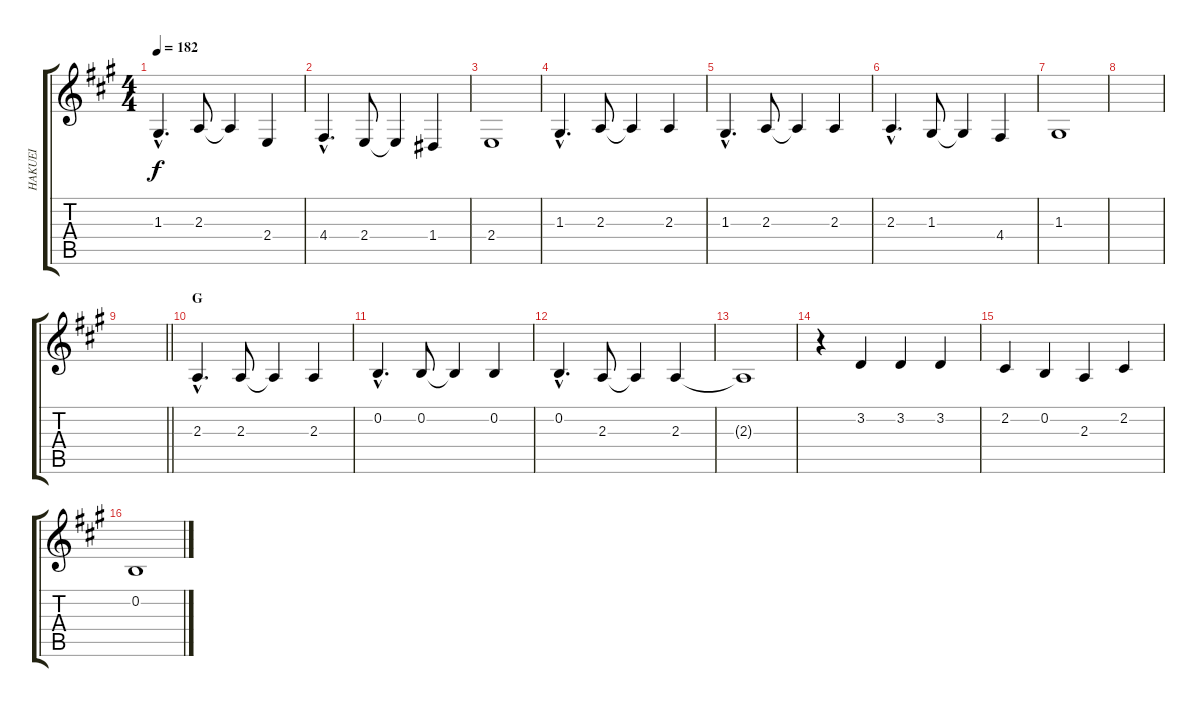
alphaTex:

\track ("HAKUEI" "HAKUEI") {instrument oboe}
\staff {score tabs}
\tuning (E4 B3 G3 D3 A2 E2) {hide}
\ts (4 4)
\tempo 182
\clef g2
\ks a
1.3{hac}.4{d dy f} 2.3.8 2.3{t}.4 2.4.4 |
4.4{hac}.4{d} 2.4.8 2.4{t}.4 1.4.4 |
2.4.1 |
1.3{hac}.4{d} 2.3.8 2.3{t}.4 2.3.4 |
1.3{hac}.4{d} 2.3.8 2.3{t}.4 2.3.4 |
2.3{hac}.4{d} 1.3.8 1.3{t}.4 4.4.4 |
1.3.1 |
|
\barLineRight lightlight
|
\section ("" "G")
2.3{hac}.4{d} 2.3.8 2.3{t}.4 2.3.4 |
0.2{hac}.4{d} 0.2.8 0.2{t}.4 0.2.4 |
0.2{hac}.4{d} 2.3.8 2.3{t}.4 2.3.4 |
2.3{t}.1 |
r.4 3.2.4 3.2.4 3.2.4 |
2.2.4 0.2.4 2.3.4 2.2.4 |
0.2.1
